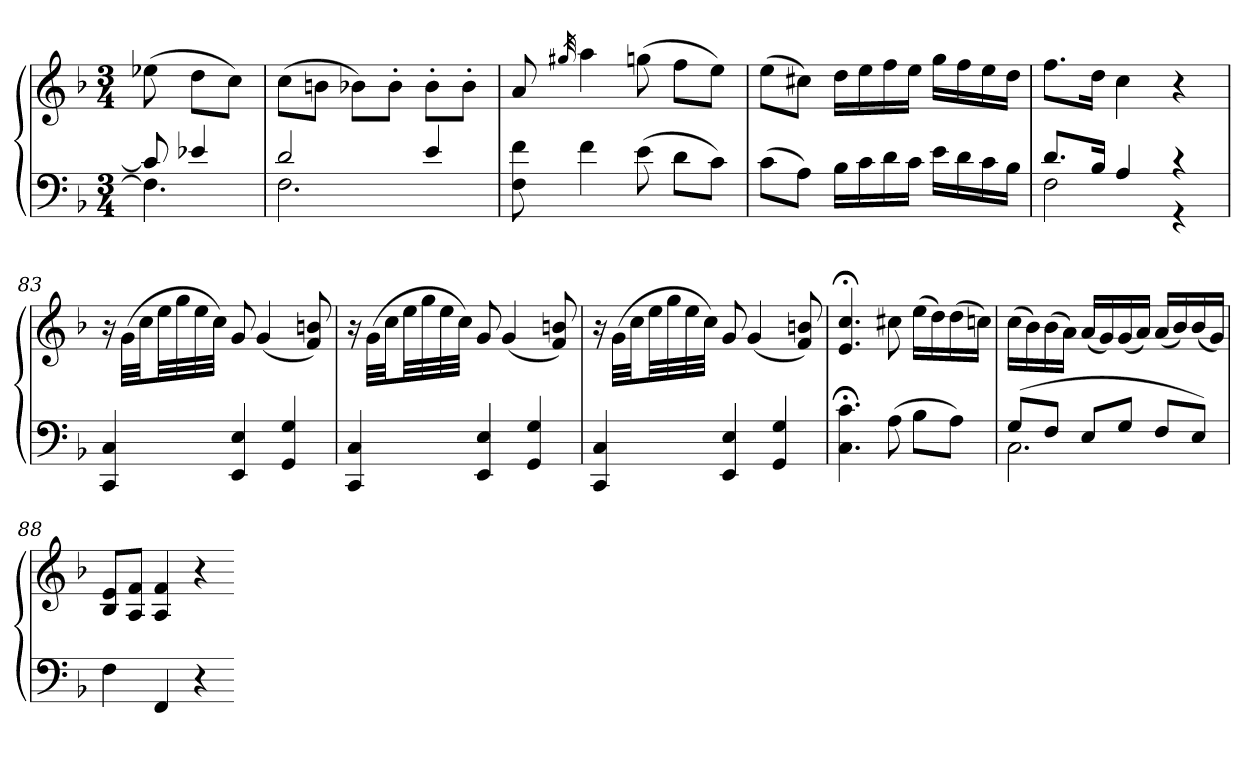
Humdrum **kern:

**kern	**kern
*part1	*part1
*staff2	*staff1
*clefF4	*clefG2
*k[b-]	*k[b-]
*M3/4	*M3/4
=	=
*^	*
8c]	4.F]	(8ee-X
4e-X	.	8ddL
.	.	8ccJ)
=79	=79	=79
2d	2.F	(8ccL
.	.	8bnJ
.	.	8b-XL)
.	.	8b-'J
4e	.	8b-'L
.	.	8b-'J
*v	*v	*
=80	=80
8F 8f	8a
.	32qgg#X
4f	4aa
(8e	(8ggn
8dL	8ffL
8cJ)	8eeJ)
=81	=81
(8cL	(8eeL
8AJ)	8cc#XJ)
16B-LL	16ddLL
16c	16ee
16d	16ff
16cJJ	16eeJJ
16eLL	16ggLL
16d	16ff
16c	16ee
16B-JJ	16ddJJ
=82	=82
*^	*
8.dL	2F	8.ffL
16B-Jk	.	16ddJk
4A	.	4cc
4r	4r	4r
*v	*v	*
=83	=83
4CC 4C	16r
.	(32gLLL
.	32ccJJ
.	32eeLL
.	32gg
.	32ee
.	32ccJJJ)
4EE 4E	8g
.	(4g
4GG 4G	.
.	8f 8bn)
=84	=84
4CC 4C	16r
.	(32gLLL
.	32ccJJ
.	32eeLL
.	32gg
.	32ee
.	32ccJJJ)
4EE 4E	8g
.	(4g
4GG 4G	.
.	8f 8bn)
=85	=85
4CC 4C	16r
.	(32gLLL
.	32ccJJ
.	32eeLL
.	32gg
.	32ee
.	32ccJJJ)
4EE 4E	8g
.	(4g
4GG 4G	.
.	8f 8bn)
=86	=86
4.C;< 4.c;<	4.e;< 4.cc;<
(8A	8cc#X
8B-L	(16eeLL
.	16dd)
8AJ)	(16dd
.	16ccnJJ)
=87	=87
*^	*
(8GL	2.C	(16ccLL
.	.	16b-)
8FJ	.	(16b-
.	.	16aJJ)
8EL	.	(16aLL
.	.	16g)
8GJ	.	(16g
.	.	16aJJ)
8FL	.	(16aLL
.	.	16b-)
8EJ)	.	(16b-
.	.	16gJJ)
*v	*v	*
=88	=88
4F	8B- 8eL
.	8A 8fJ
4FF	4A 4f
4r	4r
=-	=-
*-	*-
